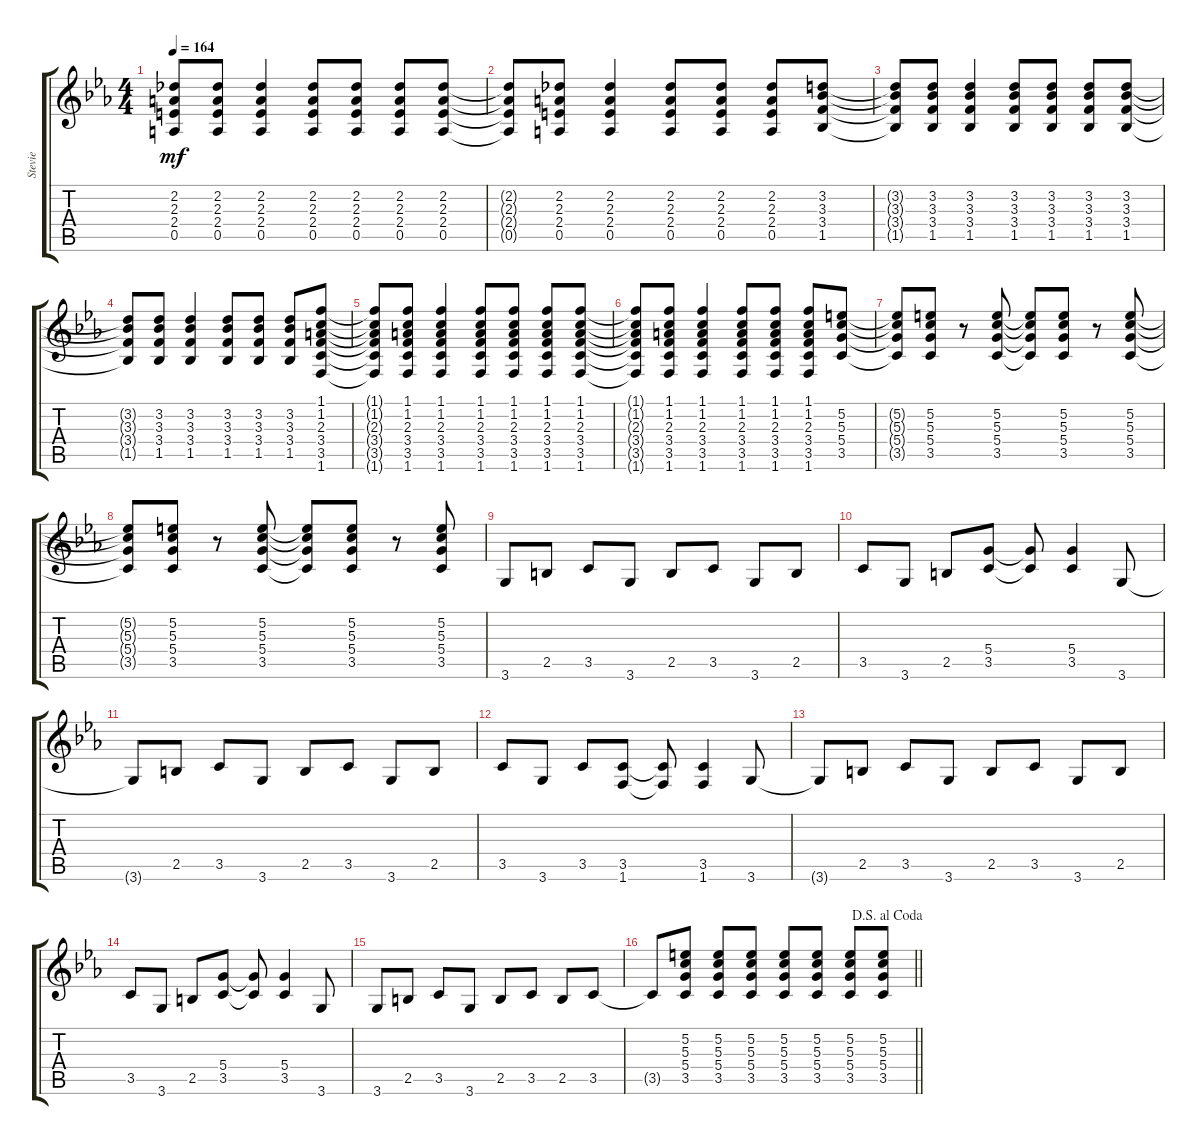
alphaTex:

\track ("Stevie" "Stevie") {instrument distortionguitar}
\staff {score tabs}
\tuning (E4 B3 G3 D3 A2 E2) {hide}
\ts (4 4)
\tempo 164
\clef g2
\ks eb
(2.2{t} 2.3{t} 2.4{t} 0.5{t}).8{dy mf} (2.2 2.3 2.4 0.5).8 (2.2 2.3 2.4 0.5).4 (2.2 2.3 2.4 0.5).8 (2.2 2.3 2.4 0.5).8 (2.2 2.3 2.4 0.5).8 (2.2 2.3 2.4 0.5).8 |
(2.2{t} 2.3{t} 2.4{t} 0.5{t}).8 (2.2 2.3 2.4 0.5).8 (2.2 2.3 2.4 0.5).4 (2.2 2.3 2.4 0.5).8 (2.2 2.3 2.4 0.5).8 (2.2 2.3 2.4 0.5).8 (3.2 3.3 3.4 1.5).8 |
(3.2{t} 3.3{t} 3.4{t} 1.5{t}).8 (3.2 3.3 3.4 1.5).8 (3.2 3.3 3.4 1.5).4 (3.2 3.3 3.4 1.5).8 (3.2 3.3 3.4 1.5).8 (3.2 3.3 3.4 1.5).8 (3.2 3.3 3.4 1.5).8 |
(3.2{t} 3.3{t} 3.4{t} 1.5{t}).8 (3.2 3.3 3.4 1.5).8 (3.2 3.3 3.4 1.5).4 (3.2 3.3 3.4 1.5).8 (3.2 3.3 3.4 1.5).8 (3.2 3.3 3.4 1.5).8 (1.1 1.2 2.3 3.4 3.5 1.6).8 |
(1.1{t} 1.2{t} 2.3{t} 3.4{t} 3.5{t} 1.6{t}).8 (1.1 1.2 2.3 3.4 3.5 1.6).8 (1.1 1.2 2.3 3.4 3.5 1.6).4 (1.1 1.2 2.3 3.4 3.5 1.6).8 (1.1 1.2 2.3 3.4 3.5 1.6).8 (1.1 1.2 2.3 3.4 3.5 1.6).8 (1.1 1.2 2.3 3.4 3.5 1.6).8 |
(1.1{t} 1.2{t} 2.3{t} 3.4{t} 3.5{t} 1.6{t}).8 (1.1 1.2 2.3 3.4 3.5 1.6).8 (1.1 1.2 2.3 3.4 3.5 1.6).4 (1.1 1.2 2.3 3.4 3.5 1.6).8 (1.1 1.2 2.3 3.4 3.5 1.6).8 (1.1 1.2 2.3 3.4 3.5 1.6).8 (5.2 5.3 5.4 3.5).8 |
(5.2{t} 5.3{t} 5.4{t} 3.5{t}).8 (5.2 5.3 5.4 3.5).8 r.8 (5.2 5.3 5.4 3.5).8 (5.2{t} 5.3{t} 5.4{t} 3.5{t}).8 (5.2 5.3 5.4 3.5).8 r.8 (5.2 5.3 5.4 3.5).8 |
(5.2{t} 5.3{t} 5.4{t} 3.5{t}).8 (5.2 5.3 5.4 3.5).8 r.8 (5.2 5.3 5.4 3.5).8 (5.2{t} 5.3{t} 5.4{t} 3.5{t}).8 (5.2 5.3 5.4 3.5).8 r.8 (5.2 5.3 5.4 3.5).8 |
3.6.8 2.5.8 3.5.8 3.6.8 2.5.8 3.5.8 3.6.8 2.5.8 |
3.5.8 3.6.8 2.5.8 (5.4 3.5).8 (5.4{t} 3.5{t}).8 (5.4 3.5).4 3.6.8 |
3.6{t}.8 2.5.8 3.5.8 3.6.8 2.5.8 3.5.8 3.6.8 2.5.8 |
3.5.8 3.6.8 3.5.8 (3.5 1.6).8 (3.5{t} 1.6{t}).8 (3.5 1.6).4 3.6.8 |
3.6{t}.8 2.5.8 3.5.8 3.6.8 2.5.8 3.5.8 3.6.8 2.5.8 |
3.5.8 3.6.8 2.5.8 (5.4 3.5).8 (5.4{t} 3.5{t}).8 (5.4 3.5).4 3.6.8 |
3.6.8 2.5.8 3.5.8 3.6.8 2.5.8 3.5.8 2.5.8 3.5.8 |
\jump dalsegnoalcoda
\barLineRight lightlight
3.5{t}.8 (5.2 5.3 5.4 3.5).8 (5.2 5.3 5.4 3.5).8 (5.2 5.3 5.4 3.5).8 (5.2 5.3 5.4 3.5).8 (5.2 5.3 5.4 3.5).8 (5.2 5.3 5.4 3.5).8 (5.2 5.3 5.4 3.5).8
